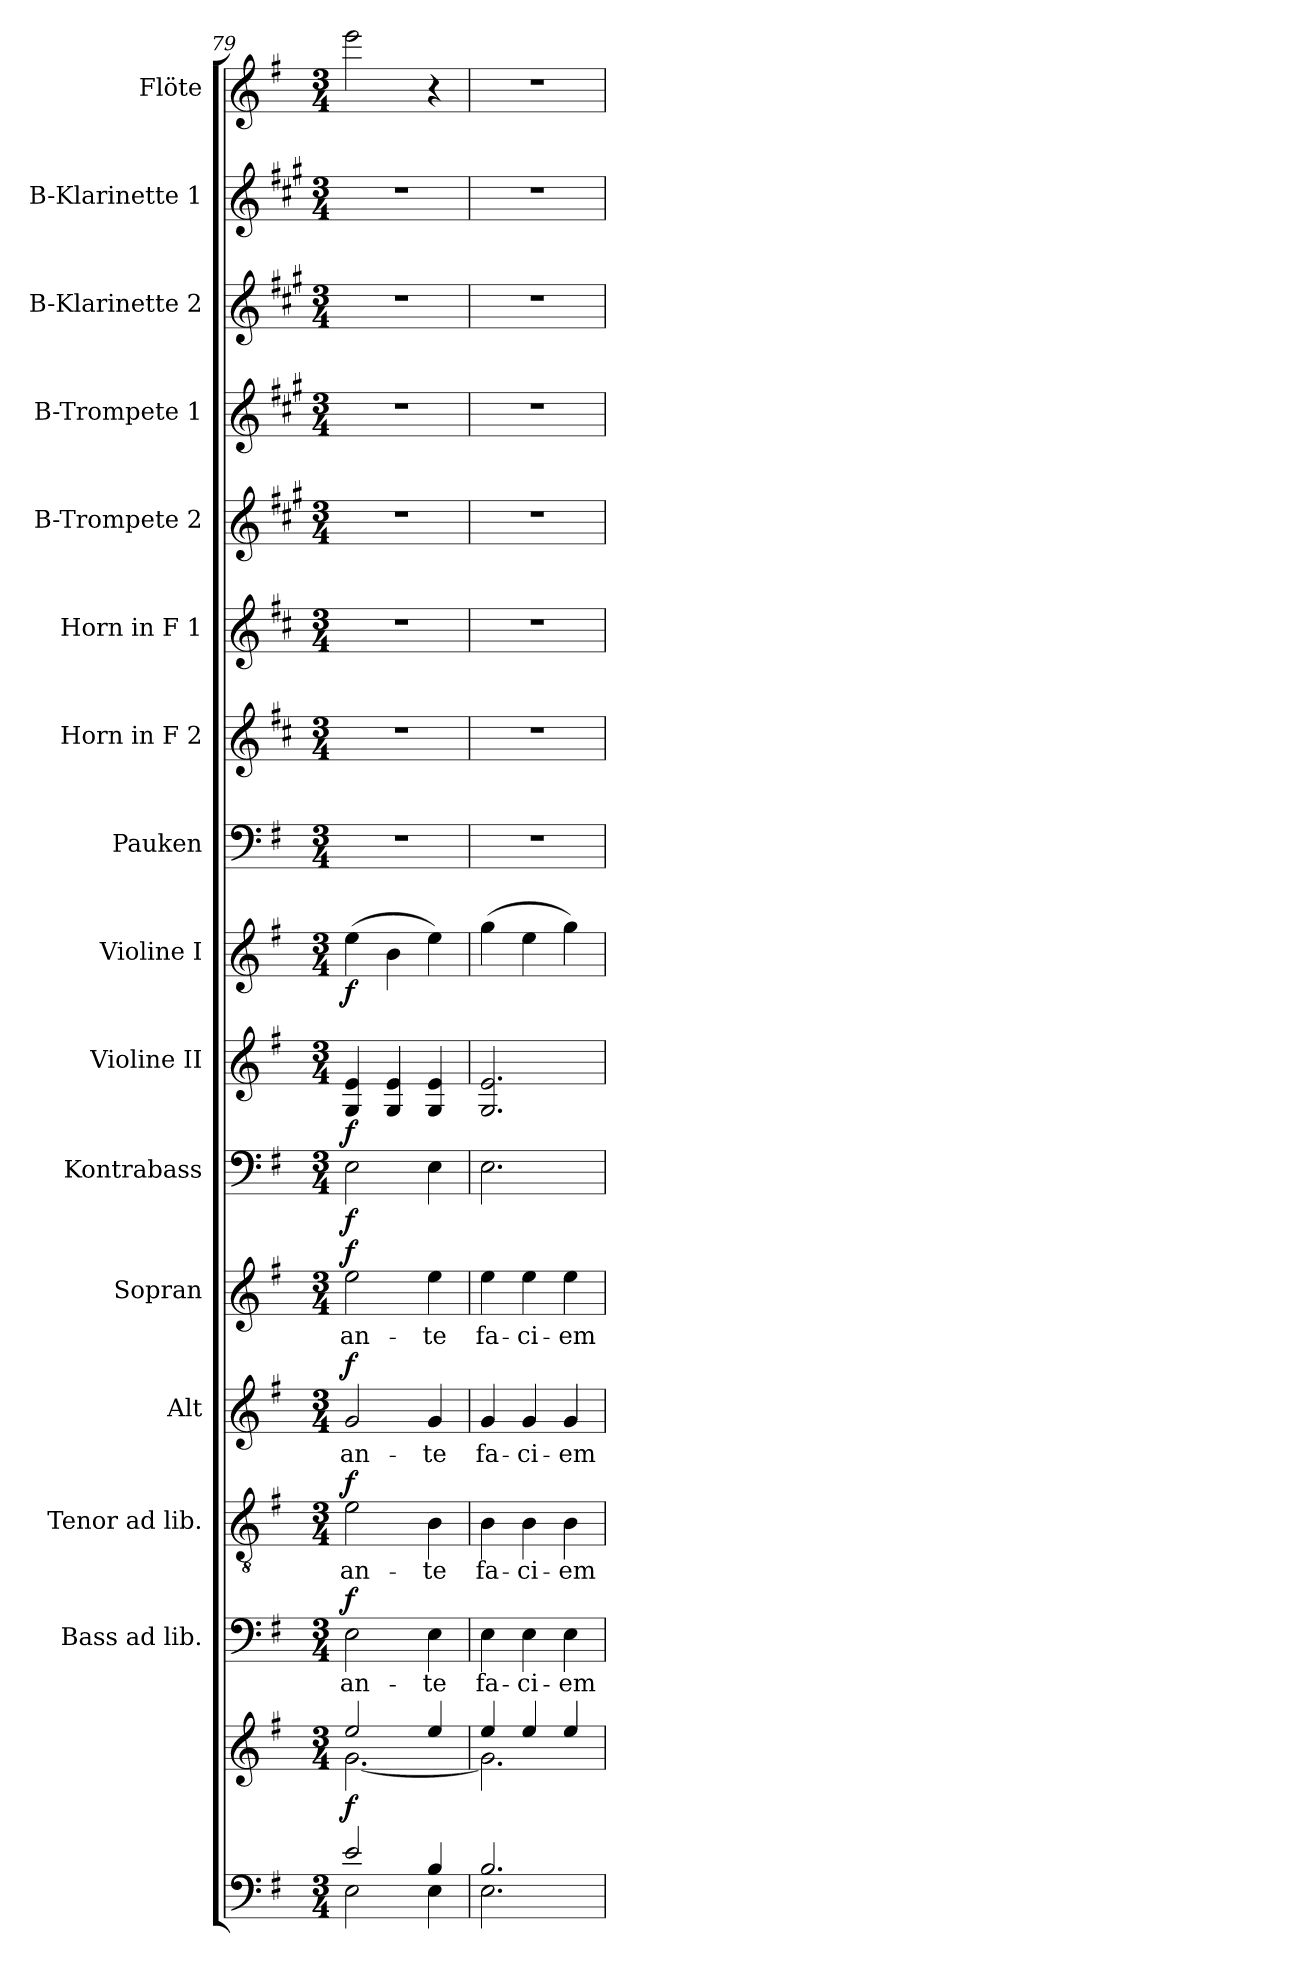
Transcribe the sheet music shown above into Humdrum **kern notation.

**kern	**kern	**dynam	**kern	**text	**dynam	**kern	**text	**dynam	**kern	**text	**dynam	**kern	**text	**dynam	**kern	**dynam	**kern	**dynam	**kern	**dynam	**kern	**kern	**kern	**kern	**kern	**kern	**kern	**kern
*part16	*part16	*part16	*part15	*part15	*part15	*part14	*part14	*part14	*part13	*part13	*part13	*part12	*part12	*part12	*part11	*part11	*part10	*part10	*part9	*part9	*part8	*part7	*part6	*part5	*part4	*part3	*part2	*part1
*staff17	*staff16	*staff16/17	*staff15	*staff15	*staff15	*staff14	*staff14	*staff14	*staff13	*staff13	*staff13	*staff12	*staff12	*staff12	*staff11	*staff11	*staff10	*staff10	*staff9	*staff9	*staff8	*staff7	*staff6	*staff5	*staff4	*staff3	*staff2	*staff1
*	*	*	*I"Bass ad lib.	*	*	*I"Tenor ad lib.	*	*	*I"Alt	*	*	*I"Sopran	*	*	*I"Kontrabass	*	*I"Violine II	*	*I"Violine I	*	*I"Pauken	*I"Horn in F 2	*I"Horn in F 1	*I"B-Trompete 2	*I"B-Trompete 1	*I"B-Klarinette 2	*I"B-Klarinette 1	*I"Flöte
*	*	*	*I'B.	*	*	*I'T.	*	*	*I'A.	*	*	*I'S.	*	*	*I'Kb.	*	*I'Vl. II	*	*I'Vl. I	*	*I'Pk.	*	*I'Hr. 1	*I'B Trp. 2	*I'B Trp. 1	*I'B Kl. 2	*I'B Kl. 1	*I'Fl.
*clefF4	*clefG2	*	*clefF4	*	*	*clefGv2	*	*	*clefG2	*	*	*clefG2	*	*	*clefF4	*	*clefG2	*	*clefG2	*	*clefF4	*clefG2	*clefG2	*clefG2	*clefG2	*clefG2	*clefG2	*clefG2
*	*	*	*	*	*	*	*	*	*	*	*	*	*	*	*ITrd7c12	*	*	*	*	*	*	*ITrd4c7	*ITrd4c7	*ITrd1c2	*ITrd1c2	*ITrd1c2	*ITrd1c2	*
*k[f#]	*k[f#]	*	*k[f#]	*	*	*k[f#]	*	*	*k[f#]	*	*	*k[f#]	*	*	*k[f#]	*	*k[f#]	*	*k[f#]	*	*k[f#]	*k[f#]	*k[f#]	*k[f#]	*k[f#]	*k[f#]	*k[f#]	*k[f#]
*G:	*G:	*	*G:	*	*	*G:	*	*	*G:	*	*	*G:	*	*	*G:	*	*G:	*	*G:	*	*G:	*G:	*G:	*G:	*G:	*G:	*G:	*G:
*M3/4	*M3/4	*	*M3/4	*	*	*M3/4	*	*	*M3/4	*	*	*M3/4	*	*	*M3/4	*	*M3/4	*	*M3/4	*	*M3/4	*M3/4	*M3/4	*M3/4	*M3/4	*M3/4	*M3/4	*M3/4
=79	=79	=79	=79	=79	=79	=79	=79	=79	=79	=79	=79	=79	=79	=79	=79	=79	=79	=79	=79	=79	=79	=79	=79	=79	=79	=79	=79	=79
*^	*^	*	*	*	*	*	*	*	*	*	*	*	*	*	*	*	*	*	*	*	*	*	*	*	*	*	*	*
!	!	!	!	!LO:DY:b	!	!LO:LY:b	!LO:DY:a	!	!LO:LY:b	!LO:DY:a	!	!LO:LY:b	!LO:DY:a	!	!LO:LY:b	!LO:DY:a	!	!LO:DY:b	!	!LO:DY:b	!	!LO:DY:b	!	!	!	!	!	!	!	!
2e/	2E\	2ee/	[<2.g\	f	2E\	an-	f	2e\	an-	f	2g/	an-	f	2ee\	an-	f	2EE\	f	4G/ 4e/	f	(>4ee\	f	2.r	2.r	2.r	2.r	2.r	2.r	2.r	2eee\
.	.	.	.	.	.	.	.	.	.	.	.	.	.	.	.	.	.	.	4G/ 4e/	.	4b\	.	.	.	.	.	.	.	.	.
!	!	!	!	!	!	!LO:LY:b	!	!	!LO:LY:b	!	!	!LO:LY:b	!	!	!LO:LY:b	!	!	!	!	!	!	!	!	!	!	!	!	!	!	!
4B/	4E\	4ee/	.	.	4E\	-te	.	4B\	-te	.	4g/	-te	.	4ee\	-te	.	4EE\	.	4G/ 4e/	.	4ee\)	.	.	.	.	.	.	.	.	4r
=80	=80	=80	=80	=80	=80	=80	=80	=80	=80	=80	=80	=80	=80	=80	=80	=80	=80	=80	=80	=80	=80	=80	=80	=80	=80	=80	=80	=80	=80	=80
!	!	!	!	!	!	!LO:LY:b	!	!	!LO:LY:b	!	!	!LO:LY:b	!	!	!LO:LY:b	!	!	!	!	!	!	!	!	!	!	!	!	!	!	!
2.B/	2.E\	4ee/	2.g\]	.	4E\	fa-	.	4B\	fa-	.	4g/	fa-	.	4ee\	fa-	.	2.EE\	.	2.G/ 2.e/	.	(>4gg\	.	2.r	2.r	2.r	2.r	2.r	2.r	2.r	2.r
!	!	!	!	!	!	!LO:LY:b	!	!	!LO:LY:b	!	!	!LO:LY:b	!	!	!LO:LY:b	!	!	!	!	!	!	!	!	!	!	!	!	!	!	!
.	.	4ee/	.	.	4E\	-ci-	.	4B\	-ci-	.	4g/	-ci-	.	4ee\	-ci-	.	.	.	.	.	4ee\	.	.	.	.	.	.	.	.	.
!	!	!	!	!	!	!LO:LY:b	!	!	!LO:LY:b	!	!	!LO:LY:b	!	!	!LO:LY:b	!	!	!	!	!	!	!	!	!	!	!	!	!	!	!
.	.	4ee/	.	.	4E\	-em	.	4B\	-em	.	4g/	-em	.	4ee\	-em	.	.	.	.	.	4gg\)	.	.	.	.	.	.	.	.	.
*v	*v	*	*	*	*	*	*	*	*	*	*	*	*	*	*	*	*	*	*	*	*	*	*	*	*	*	*	*	*	*
*	*v	*v	*	*	*	*	*	*	*	*	*	*	*	*	*	*	*	*	*	*	*	*	*	*	*	*	*	*	*
=	=	=	=	=	=	=	=	=	=	=	=	=	=	=	=	=	=	=	=	=	=	=	=	=	=	=	=	=
*-	*-	*-	*-	*-	*-	*-	*-	*-	*-	*-	*-	*-	*-	*-	*-	*-	*-	*-	*-	*-	*-	*-	*-	*-	*-	*-	*-	*-
